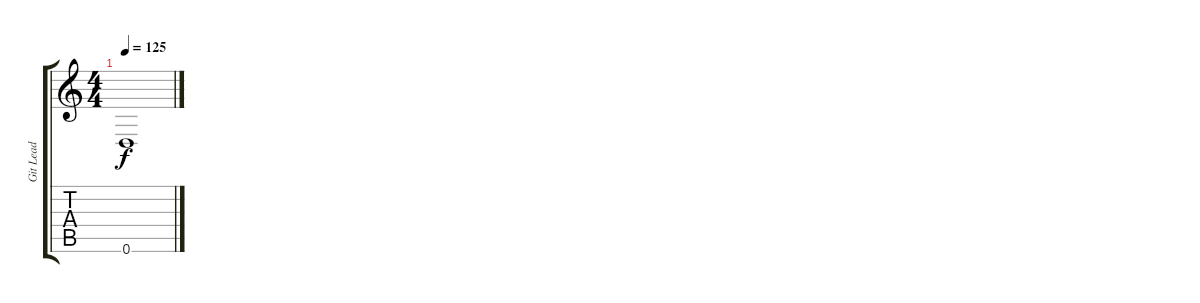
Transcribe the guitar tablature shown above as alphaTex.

\track ("Git Lead" "Git Lead") {instrument distortionguitar}
\staff {score tabs}
\tuning (D4 A3 F3 C3 G2 D2) {hide}
\ts (4 4)
\tempo 125
\clef g2
\ks c
0.6.1{dy f}
